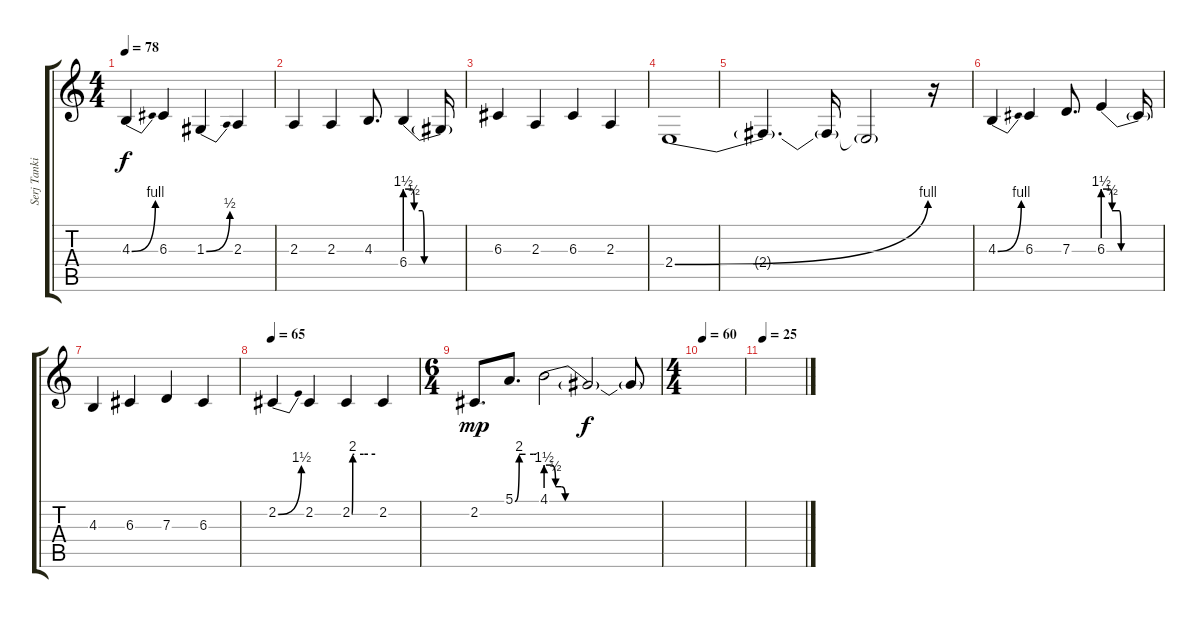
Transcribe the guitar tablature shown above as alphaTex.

\track ("Serj Tankian (Vocals)" "Serj Tanki") {instrument altosax}
\staff {score tabs}
\tuning (E4 B3 G3 D3 A2 E2) {hide}
\ts (4 4)
\tempo 78
\clef g2
\ks c
4.3{be (bend 0 0 60 4)}.4{dy f} 6.3.4 1.3{be (bend 0 0 60 2)}.4 2.3.4 |
2.3.4 2.3.4 4.3.8{d} 6.4{be (custom 0 6 7 6 9 2 17 2 19 0 60 0)}.4 6.4{t}.16 |
6.3.4 2.3.4 6.3.4 2.3.4 |
2.4{be (bend 0 0 60 4)}.1 |
2.4{t}.4{d} 2.4{t}.16 2.4{t}.2 r.16 |
4.3{be (bend 0 0 60 4)}.4 6.3.4 7.3.8{d} 6.3{be (custom 0 6 7 6 9 2 16 2 18 0 60 0)}.4 6.3{t}.16 |
4.3.4 6.3.4 7.3.4 6.3.4 |
\tempo 65
2.2{be (bend 0 0 60 6)}.4 2.2.4 2.2{be (custom 0 0 2 8 6 8 30 8 60 8)}.4 2.2.4 |
\ts (6 4)
2.2.8{d dy mp} 5.1{be (custom 0 0 12 8 30 8 53 8 60 8)}.8{d} 4.1{be (custom 0 6 3 6 5 2 8 2 10 0 19 0 32 0 42 0 60 0)}.2{volume 4} 4.1{t}.2{dy f} 4.1{t}.8 |
\ts (4 4)
\tempo 60
|
\tempo 25
